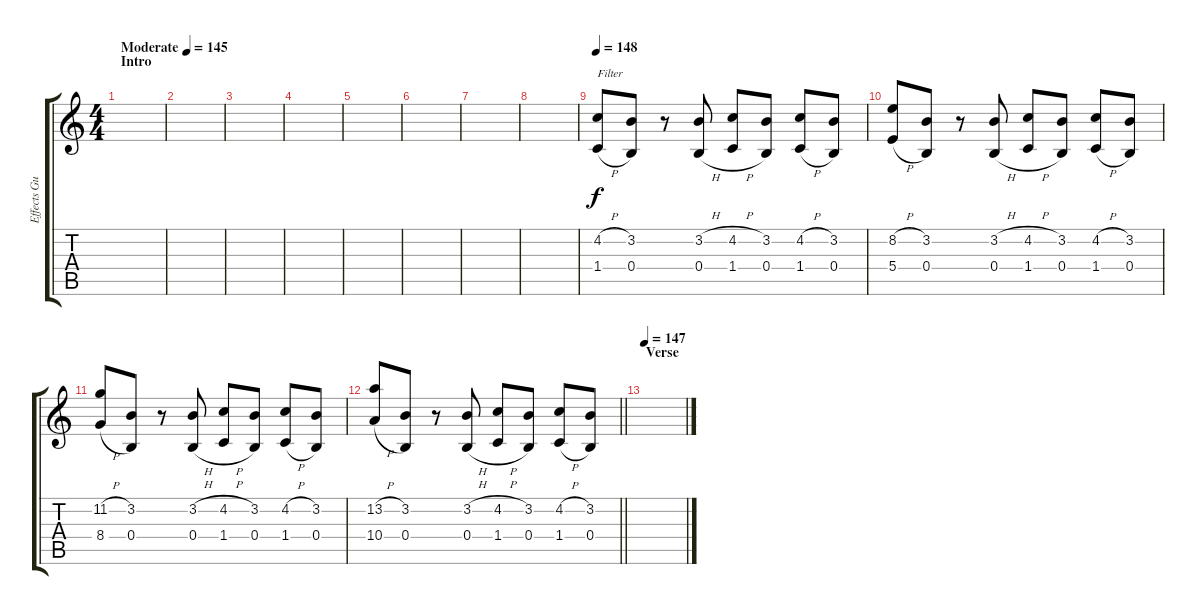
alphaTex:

\track ("Effects Guitar" "Effects Gu") {instrument guitarharmonics}
\staff {score tabs}
\tuning (Db4 Ab3 E3 B2 Gb2 B1) {hide}
\ts (4 4)
\section ("" "Intro")
\tempo (145 "Moderate")
\clef g2
\ks c
|
|
|
|
|
|
|
|
\tempo 148
(4.2{h} 1.4{h}).8{txt "Filter" balance 16} (3.2 0.4).8 r.8 (3.2{h} 0.4{h}).8 (4.2{h} 1.4{h}).8 (3.2 0.4).8 (4.2{h} 1.4{h}).8 (3.2 0.4).8 |
(8.2{h} 5.4{h}).8{balance 0} (3.2 0.4).8 r.8 (3.2{h} 0.4{h}).8 (4.2{h} 1.4{h}).8 (3.2 0.4).8 (4.2{h} 1.4{h}).8 (3.2 0.4).8 |
(11.2{h} 8.4{h}).8{balance 16} (3.2 0.4).8 r.8 (3.2{h} 0.4{h}).8 (4.2{h} 1.4{h}).8 (3.2 0.4).8 (4.2{h} 1.4{h}).8 (3.2 0.4).8 |
\barLineRight lightlight
(13.2{h} 10.4{h}).8{balance 0} (3.2 0.4).8 r.8 (3.2{h} 0.4{h}).8 (4.2{h} 1.4{h}).8 (3.2 0.4).8 (4.2{h} 1.4{h}).8 (3.2 0.4).8 |
\section ("" "Verse")
\tempo 147
